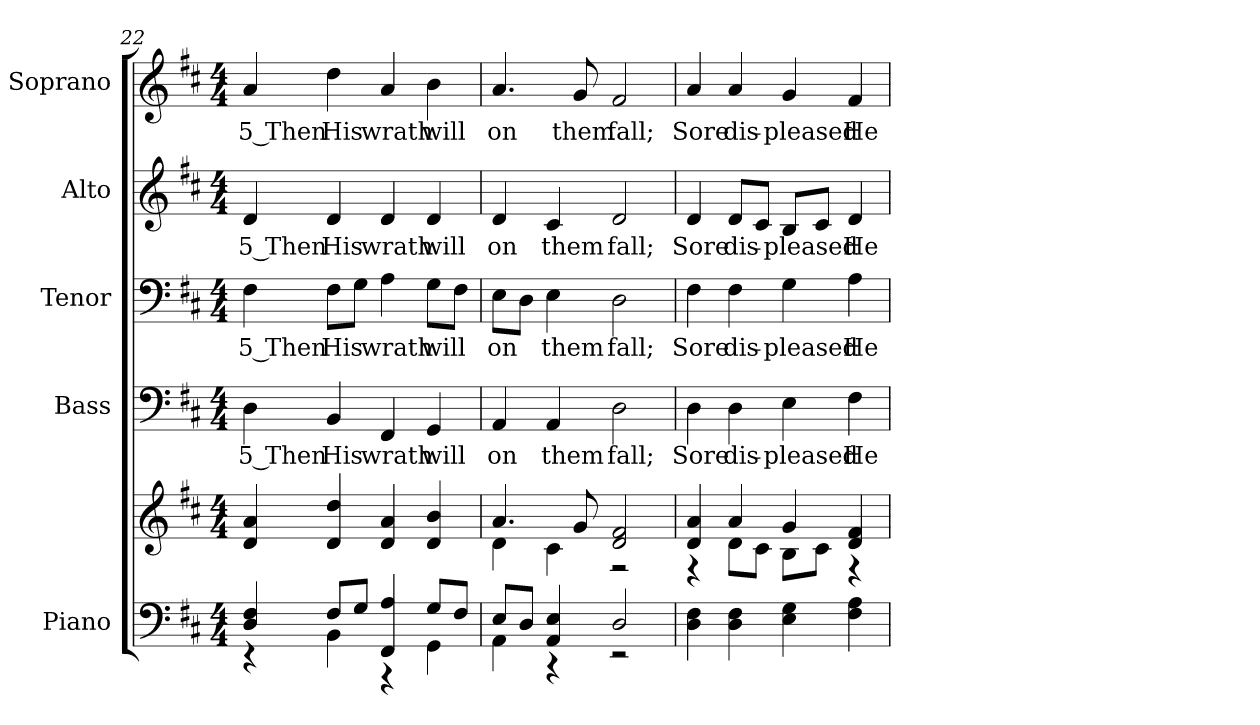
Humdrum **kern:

**kern	**kern	**kern	**text	**kern	**text	**kern	**text	**kern	**text
*part5	*part5	*part4	*part4	*part3	*part3	*part2	*part2	*part1	*part1
*staff6	*staff5	*staff4	*staff4	*staff3	*staff3	*staff2	*staff2	*staff1	*staff1
*I"Piano	*	*I"Bass	*	*I"Tenor	*	*I"Alto	*	*I"Soprano	*
*I'Pno.	*	*I'B.	*	*	*	*I'A.	*	*I'S.	*
*clefF4	*clefG2	*clefF4	*	*clefF4	*	*clefG2	*	*clefG2	*
*k[f#c#]	*k[f#c#]	*k[f#c#]	*	*k[f#c#]	*	*k[f#c#]	*	*k[f#c#]	*
*D:	*D:	*D:	*	*D:	*	*D:	*	*D:	*
*M4/4	*M4/4	*M4/4	*	*M4/4	*	*M4/4	*	*M4/4	*
=22	=22	=22	=22	=22	=22	=22	=22	=22	=22
*^	*	*	*	*	*	*	*	*	*
!	!	!	!	!LO:LY:b:color=#000000	!	!	!	!	!	!
!	!	!	!	!	!	!LO:LY:b:color=#000000	!	!	!	!
!	!	!	!	!	!	!	!	!LO:LY:b:color=#000000	!	!
!	!	!	!	!	!	!	!	!	!	!LO:LY:b:color=#000000
4Di/ 4F#i	4r	4di/ 4ai	4Di\	5 Then	4F#i\	5 Then	4di/	5 Then	4ai/	5 Then
!	!	!	!	!LO:LY:b:color=#000000	!	!	!	!	!	!
!	!	!	!	!	!	!LO:LY:b:color=#000000	!	!	!	!
!	!	!	!	!	!	!	!	!LO:LY:b:color=#000000	!	!
!	!	!	!	!	!	!	!	!	!	!LO:LY:b:color=#000000
8F#i/L	4BBi\	4di/ 4ddi	4BBi/	His	8F#i\L	His	4di/	His	4ddi\	His
8Gi/J	.	.	.	.	8Gi\J	.	.	.	.	.
!	!	!	!	!LO:LY:b:color=#000000	!	!	!	!	!	!
!	!	!	!	!	!	!LO:LY:b:color=#000000	!	!	!	!
!	!	!	!	!	!	!	!	!LO:LY:b:color=#000000	!	!
!	!	!	!	!	!	!	!	!	!	!LO:LY:b:color=#000000
4FF#i/ 4Ai	4r	4di/ 4ai	4FF#i/	wrath	4Ai\	wrath	4di/	wrath	4ai/	wrath
!	!	!	!	!LO:LY:b:color=#000000	!	!	!	!	!	!
!	!	!	!	!	!	!LO:LY:b:color=#000000	!	!	!	!
!	!	!	!	!	!	!	!	!LO:LY:b:color=#000000	!	!
!	!	!	!	!	!	!	!	!	!	!LO:LY:b:color=#000000
8Gi/L	4GGi\	4di/ 4bi	4GGi/	will	8Gi\L	will	4di/	will	4bi\	will
8F#i/J	.	.	.	.	8F#i\J	.	.	.	.	.
=23	=23	=23	=23	=23	=23	=23	=23	=23	=23	=23
*	*	*^	*	*	*	*	*	*	*	*
!	!	!	!	!	!LO:LY:b:color=#000000	!	!	!	!	!	!
!	!	!	!	!	!	!	!LO:LY:b:color=#000000	!	!	!	!
!	!	!	!	!	!	!	!	!	!LO:LY:b:color=#000000	!	!
!	!	!	!	!	!	!	!	!	!	!	!LO:LY:b:color=#000000
8Ei/L	4AAi\	4.ai/	4di\	4AAi/	on	8Ei\L	on	4di/	on	4.ai/	on
8Di/J	.	.	.	.	.	8Di\J	.	.	.	.	.
!	!	!	!	!	!LO:LY:b:color=#000000	!	!	!	!	!	!
!	!	!	!	!	!	!	!LO:LY:b:color=#000000	!	!	!	!
!	!	!	!	!	!	!	!	!	!LO:LY:b:color=#000000	!	!
4AAi/ 4Ei	4r	.	4c#i\	4AAi/	them	4Ei\	them	4c#i/	them	.	.
!	!	!	!	!	!	!	!	!	!	!	!LO:LY:b:color=#000000
.	.	8gi/	.	.	.	.	.	.	.	8gi/	them
!	!	!	!	!	!LO:LY:b:color=#000000	!	!	!	!	!	!
!	!	!	!	!	!	!	!LO:LY:b:color=#000000	!	!	!	!
!	!	!	!	!	!	!	!	!	!LO:LY:b:color=#000000	!	!
!	!	!	!	!	!	!	!	!	!	!	!LO:LY:b:color=#000000
2Di/	2r	2di/ 2f#i	2r	2Di\	fall;	2Di\	fall;	2di/	fall;	2f#i/	fall;
*v	*v	*	*	*	*	*	*	*	*	*	*
!!LO:PB:g=z
=24	=24	=24	=24	=24	=24	=24	=24	=24	=24	=24
*^	*	*	*	*	*	*	*	*	*	*
!	!	!	!	!	!LO:LY:b:color=#000000	!	!	!	!	!	!
*v	*v	*	*	*	*	*	*	*	*	*	*
*^	*	*	*	*	*	*	*	*	*	*
!	!	!	!	!	!	!	!LO:LY:b:color=#000000	!	!	!	!
*v	*v	*	*	*	*	*	*	*	*	*	*
*^	*	*	*	*	*	*	*	*	*	*
!	!	!	!	!	!	!	!	!	!LO:LY:b:color=#000000	!	!
*v	*v	*	*	*	*	*	*	*	*	*	*
*^	*	*	*	*	*	*	*	*	*	*
!	!	!	!	!	!	!	!	!	!	!	!LO:LY:b:color=#000000
*v	*v	*	*	*	*	*	*	*	*	*	*
4Di\ 4F#i	4di/ 4ai	4r	4Di\	Sore	4F#i\	Sore	4di/	Sore	4ai/	Sore
!	!	!	!	!LO:LY:b:color=#000000	!	!	!	!	!	!
!	!	!	!	!	!	!LO:LY:b:color=#000000	!	!	!	!
!	!	!	!	!	!	!	!	!LO:LY:b:color=#000000	!	!
!	!	!	!	!	!	!	!	!	!	!LO:LY:b:color=#000000
4Di\ 4F#i	4ai/	8di\L	4Di\	dis-	4F#i\	dis-	8di/L	dis-	4ai/	dis-
.	.	8c#i\J	.	.	.	.	8c#i/J	.	.	.
!	!	!	!	!LO:LY:b:color=#000000	!	!	!	!	!	!
!	!	!	!	!	!	!LO:LY:b:color=#000000	!	!	!	!
!	!	!	!	!	!	!	!	!LO:LY:b:color=#000000	!	!
!	!	!	!	!	!	!	!	!	!	!LO:LY:b:color=#000000
4Ei\ 4Gi	4gi/	8Bi\L	4Ei\	-pleased	4Gi\	-pleased	8Bi/L	-pleased	4gi/	-pleased
.	.	8c#i\J	.	.	.	.	8c#i/J	.	.	.
!	!	!	!	!LO:LY:b:color=#000000	!	!	!	!	!	!
!	!	!	!	!	!	!LO:LY:b:color=#000000	!	!	!	!
!	!	!	!	!	!	!	!	!LO:LY:b:color=#000000	!	!
!	!	!	!	!	!	!	!	!	!	!LO:LY:b:color=#000000
4F#i\ 4Ai	4di/ 4f#i	4r	4F#i\	He	4Ai\	He	4di/	He	4f#i/	He
*	*v	*v	*	*	*	*	*	*	*	*
=	=	=	=	=	=	=	=	=	=
*-	*-	*-	*-	*-	*-	*-	*-	*-	*-
